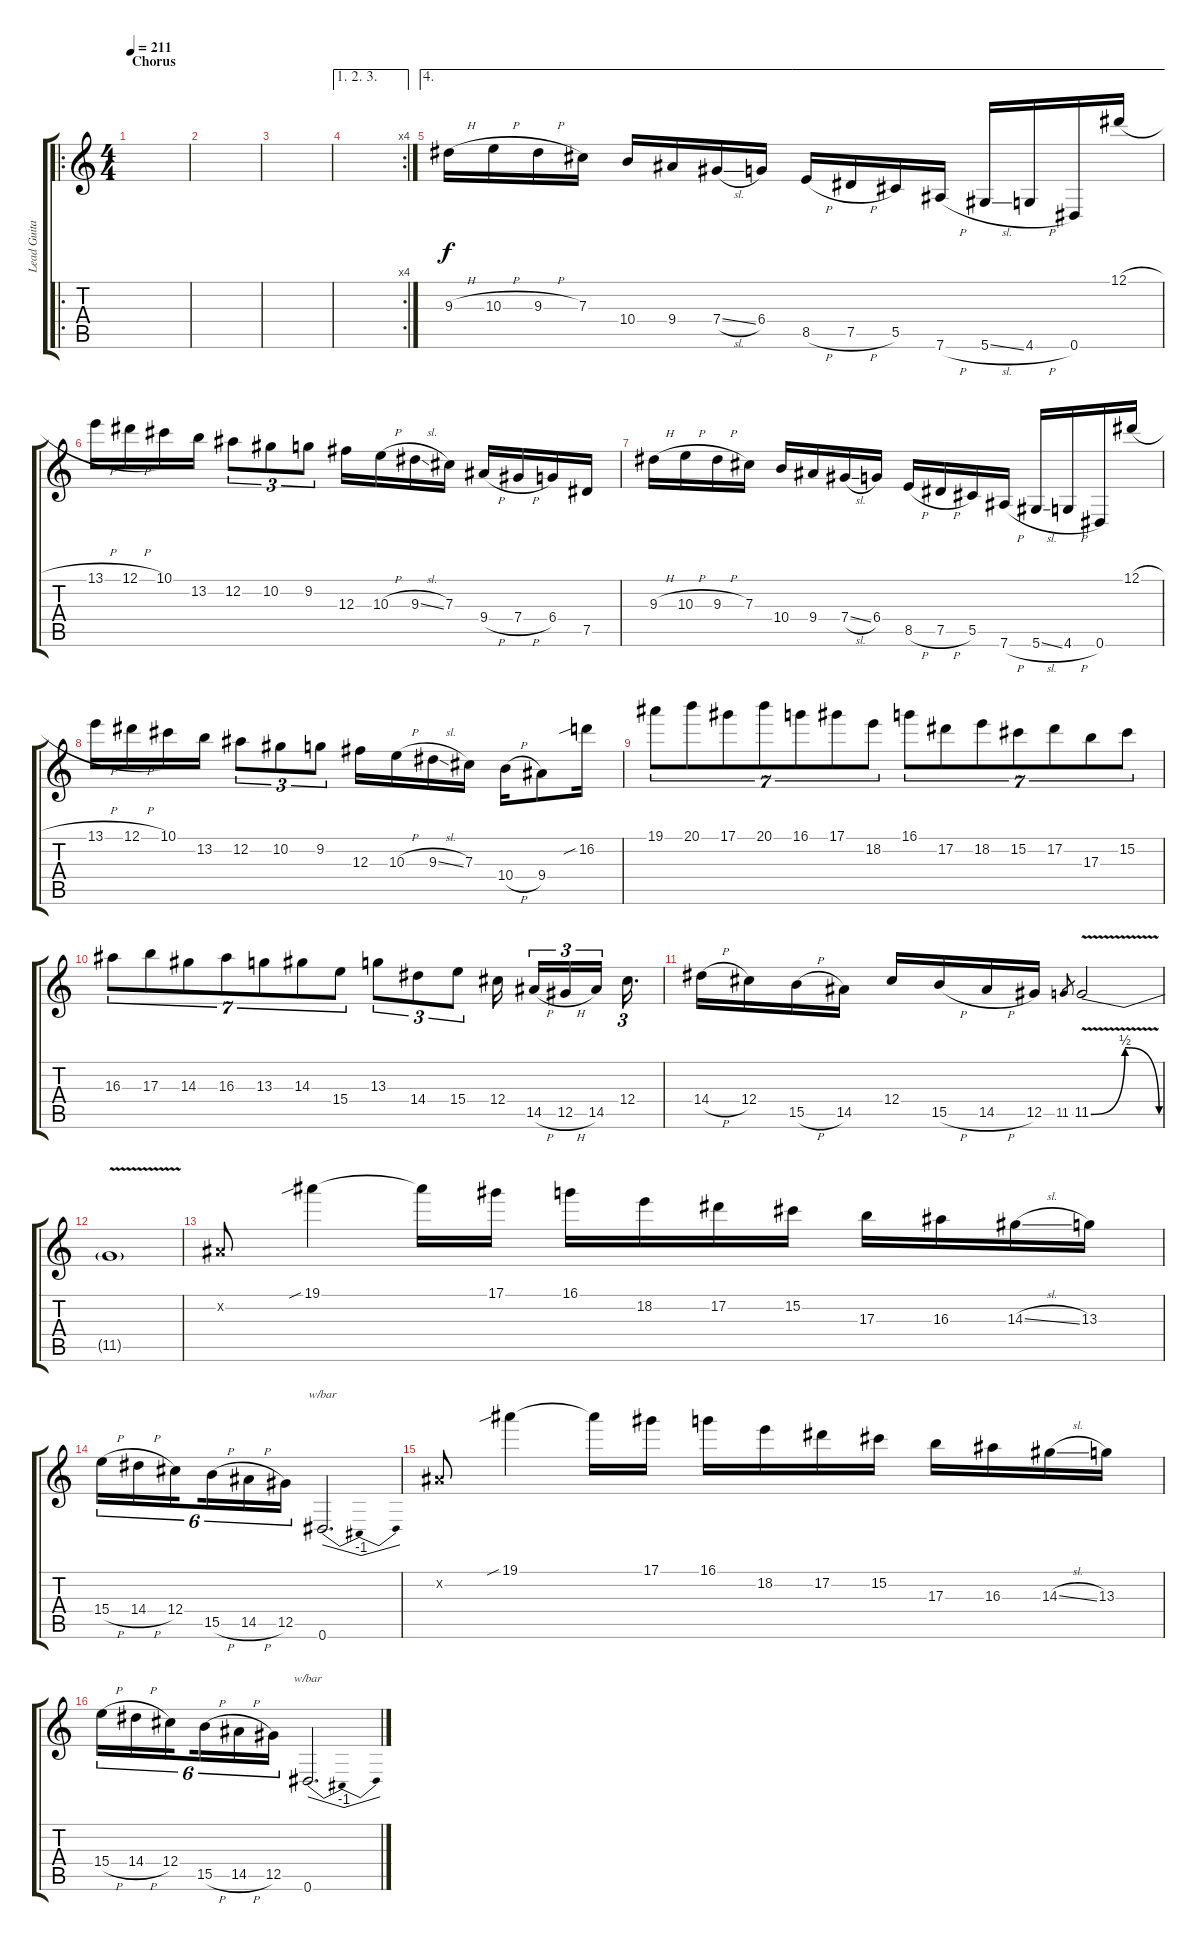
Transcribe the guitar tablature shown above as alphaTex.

\track ("Lead Guitar (Malmsteen)" "Lead Guita") {instrument distortionguitar}
\staff {score tabs}
\tuning (Eb4 Bb3 Gb3 Db3 Ab2 Eb2) {hide}
\ro
\ts (4 4)
\section ("" "Chorus")
\tempo 211
\clef g2
\ks c
|
|
|
\ae (1 2 3)
\rc 4
|
\ae 4
9.3{h}.16 10.3{h}.16 9.3{h}.16 7.3.16 10.4.16 9.4.16 7.4{sl}.16 6.4.16 8.5{h}.16 7.5{h}.16 5.5.16 7.6{h}.16 5.6{sl}.16 4.6{h}.16 0.6.16 12.1{h}.16 |
13.1{h}.16 12.1{h}.16 10.1.16 13.2.16 12.2.8{tu (3 2)} 10.2.8{tu (3 2)} 9.2.8{tu (3 2)} 12.3.16 10.3{h}.16 9.3{sl}.16 7.3.16 9.4{h}.16 7.4{h}.16 6.4.16 7.5.16 |
9.3{h}.16 10.3{h}.16 9.3{h}.16 7.3.16 10.4.16 9.4.16 7.4{sl}.16 6.4.16 8.5{h}.16 7.5{h}.16 5.5.16 7.6{h}.16 5.6{sl}.16 4.6{h}.16 0.6.16 12.1{h}.16 |
13.1{h}.16 12.1{h}.16 10.1.16 13.2.16 12.2.8{tu (3 2)} 10.2.8{tu (3 2)} 9.2.8{tu (3 2)} 12.3.16 10.3{h}.16 9.3{sl}.16 7.3.16 10.4{h}.16 9.4.8 16.2{sib}.16 |
19.1.8{tu (7 4)} 20.1.8{tu (7 4)} 17.1.8{tu (7 4)} 20.1.8{tu (7 4)} 16.1.8{tu (7 4)} 17.1.8{tu (7 4)} 18.2.8{tu (7 4)} 16.1.8{tu (7 4)} 17.2.8{tu (7 4)} 18.2.8{tu (7 4)} 15.2.8{tu (7 4)} 17.2.8{tu (7 4)} 17.3.8{tu (7 4)} 15.2.8{tu (7 4)} |
16.3.8{tu (7 4)} 17.3.8{tu (7 4)} 14.3.8{tu (7 4)} 16.3.8{tu (7 4)} 13.3.8{tu (7 4)} 14.3.8{tu (7 4)} 15.4.8{tu (7 4)} 13.3.8{tu (3 2)} 14.4.8{tu (3 2)} 15.4.8{tu (3 2)} 12.4.16{beam splitsecondary} 14.5{h}.16{tu (3 2)} 12.5{h}.16{tu (3 2)} 14.5.16{tu (3 2) beam splitsecondary} 12.4.16{d tu (3 2)} |
14.4{h}.16 12.4.16 15.5{h}.16 14.5.16 12.4.16 15.5{h}.16 14.5{h}.16 12.5.16 11.5.8{gr} 11.5{be (bendrelease 0 0 15 2 44 2 60 0) v}.2 |
11.5{t}.1 |
0.2{x}.8 19.1{sib}.4{volume 6} 19.1{t}.16 17.1.16 16.1.16 18.2.16 17.2.16 15.2.16 17.3.16 16.3.16 14.3{sl}.16 13.3.16 |
15.4{h}.16{tu (6 4)} 14.4{h}.16{tu (6 4)} 12.4.16{tu (6 4) beam splitsecondary} 15.5{h}.16{tu (6 4)} 14.5{h}.16{tu (6 4)} 12.5.16{tu (6 4)} 0.6.2{d tbe (dip default 0 0 30 -4 60 0)} |
0.2{x}.8 19.1{sib}.4 19.1{t}.16 17.1.16 16.1.16 18.2.16 17.2.16 15.2.16 17.3.16 16.3.16 14.3{sl}.16 13.3.16 |
15.4{h}.16{tu (6 4)} 14.4{h}.16{tu (6 4)} 12.4.16{tu (6 4) beam splitsecondary} 15.5{h}.16{tu (6 4)} 14.5{h}.16{tu (6 4)} 12.5.16{tu (6 4)} 0.6.2{d tbe (dip default 0 0 30 -4 60 0)}
